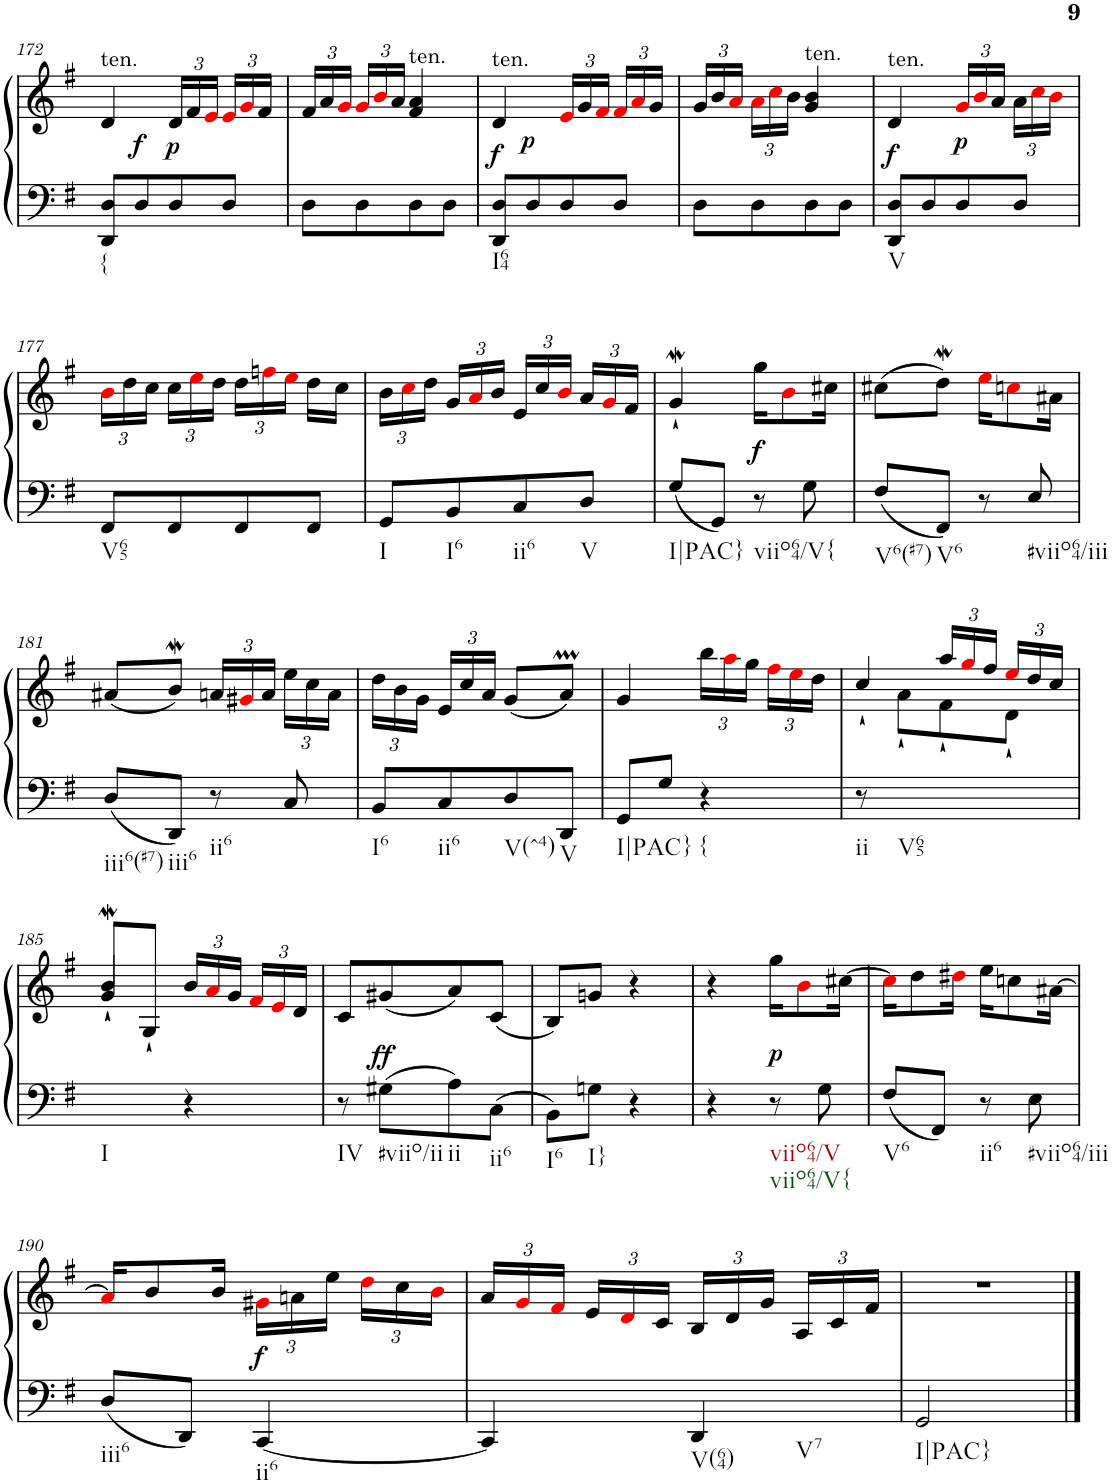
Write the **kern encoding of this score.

**kern	**kern	**dynam
*part1	*part1	*part1
*staff2	*staff1	*staff1/2
*I"Harpsichord	*	*
*I'Hch.	*	*
!!LO:PB:g=z
*clefF4	*clefG2	*
*k[f#]	*k[f#]	*
*M2/4	*M2/4	*
=172	=172	=172
!	!LO:TX:a:t=ten.	!
!LO:TX:b:t={	!	!
8DD/ 8D/L	4d/	.
!	!	!LO:DY:a=2
8D/	.	f
*	*Xbrackettup	*
!	!	!LO:DY:b
8D/	24d/LL	p
.	24f#/	.
.	24ei/JJ	.
8D/J	24ei/LL	.
.	24gi/	.
.	24f#/JJ	.
=173	=173	=173
8D\L	24f#/LL	.
.	24a/	.
.	24gi/JJ	.
8D\	24gi/LL	.
.	24bi/	.
.	24a/JJ	.
!	!LO:TX:a:t=ten.	!
8D\	4f#/ 4a/	.
8D\J	.	.
=174	=174	=174
!	!LO:TX:a:t=ten.	!
!LO:TX:b:t=I64	!	!
!	!	!LO:DY:b
8DD/ 8D/L	4d/	f
!	!	!LO:DY:a=2
8D/	.	p
8D/	24ei/LL	.
.	24g/	.
.	24f#i/JJ	.
8D/J	24f#i/LL	.
.	24ai/	.
.	24g/JJ	.
=175	=175	=175
8D\L	24g/LL	.
.	24b/	.
.	24ai/JJ	.
8D\	24ai\LL	.
.	24cci\	.
.	24b\JJ	.
!	!LO:TX:a:t=ten.	!
8D\	4g/ 4b/	.
8D\J	.	.
=176	=176	=176
!	!LO:TX:a:t=ten.	!
!LO:TX:b:t=V	!	!
!	!	!LO:DY:a=2
8DD/ 8D/L	4d/	f
8D/	.	.
!	!	!LO:DY:b
8D/	24gi/LL	p
.	24bi/	.
.	24a/JJ	.
8D/J	24a\LL	.
.	24cci\	.
.	24bi\JJ	.
!!LO:LB:g=z
=177	=177	=177
!LO:TX:b:t=V65	!	!
8FF#/L	24bi\LL	.
.	24dd\	.
.	24cc\JJ	.
8FF#/	24cc\LL	.
.	24eei\	.
.	24dd\JJ	.
8FF#/	24dd\LL	.
.	24ffni\	.
.	24eei\JJ	.
8FF#/J	16dd\LL	.
.	16cc\JJ	.
=178	=178	=178
!LO:TX:b:t=I	!	!
8GG/L	24b\LL	.
.	24cci\	.
.	24dd\JJ	.
!LO:TX:b:t=I6	!	!
8BB/	24g/LL	.
.	24ai/	.
.	24b/JJ	.
!LO:TX:b:t=ii6	!	!
8C/	24e/LL	.
.	24cc/	.
.	24bi/JJ	.
!LO:TX:b:t=V	!	!
8D/J	24a/LL	.
.	24gi/	.
.	24f#/JJ	.
=179	=179	=179
!LO:TX:b:t=I|PAC}	!	!
8G/L	4gw`/	.
8GG/J	.	.
!LO:TX:b:t=viio64/V{	!	!
!	!	!LO:DY:b
8r	16gg\KL	f
.	8bi\	.
8G\	.	.
.	16cc#X\Jk	.
=180	=180	=180
!LO:TX:b:t=V6(#7)	!	!
8F#/L	(>8cc#X\L	.
!LO:TX:b:t=V6	!	!
8FF#/J	8ddW\J)	.
8r	16eei\KL	.
.	8ccni\	.
!LO:TX:b:t=#viio64/iii	!	!
8E/	.	.
.	16a#X\Jk	.
!!LO:LB:g=z
=181	=181	=181
!LO:TX:b:t=iii6(#7)	!	!
8D/L	(<8a#X/L	.
!LO:TX:b:t=iii6	!	!
8DD/J	8bW/J)	.
!LO:TX:b:t=ii6	!	!
8r	24an/LL	.
.	24g#Xi/	.
.	24a/JJ	.
8C/	24ee\LL	.
.	24cc\	.
.	24a\JJ	.
=182	=182	=182
!LO:TX:b:t=I6	!	!
8BB/L	24dd\LL	.
.	24b\	.
.	24g\JJ	.
!LO:TX:b:t=ii6	!	!
8C/	24e/LL	.
.	24cc/	.
.	24a/JJ	.
!LO:TX:b:t=V(^4)	!	!
8D/	(<8g/L	.
!LO:TX:b:t=V	!	!
8DD/J	8aM/J)	.
=183	=183	=183
!LO:TX:b:t=I|PAC}	!	!
8GG/L	4g/	.
8G/J	.	.
!LO:TX:b:t={	!	!
4r	24bb\LL	.
.	24aai\	.
.	24gg\JJ	.
.	24ff#i\LL	.
.	24eei\	.
.	24dd\JJ	.
=184	=184	=184
*	*^	*
!LO:TX:b:t=ii	!	!	!
8r	4cc`/	8ryy	.
!LO:TX:b:t=V65	!	!	!
4.ryy	.	8a`<\L	.
.	24aa/LL	8f#`<\	.
.	24ggi/	.	.
.	24ff#/JJ	.	.
.	24eei/LL	8d`<\J	.
.	24dd/	.	.
.	24cc/JJ	.	.
!!LO:LB:g=z	!!
=185	=185	=185	=185
!LO:TX:b:t=I	!	!	!
4ryy	4b`</	8gw`/L	.
.	.	8G`</J	.
4r	24b/LL	4ryy	.
.	24ai/	.	.
.	24g/JJ	.	.
.	24f#i/LL	.	.
.	24ei/	.	.
.	24d/JJ	.	.
*	*v	*v	*
=186	=186	=186
!LO:TX:b:t=IV	!	!
8r	8c/L	.
!LO:TX:b:t=#viio/ii	!	!
!	!	!LO:DY:b
8G#X\L	(<8g#X/	ff
!LO:TX:b:t=ii	!	!
8A\	8a/)	.
!LO:TX:b:t=ii6	!	!
8C\J	(<8c/J	.
=187	=187	=187
!LO:TX:b:t=I6	!	!
8BB\L	8B/L)	.
!LO:TX:b:t=I}	!	!
8Gn\J	8gn/J	.
4r	4r	.
=188	=188	=188
4r	4r	.
!LO:TX:b:t=viio64/V	!	!
!LO:TX:b:t=viio64/V{	!	!
!	!	!LO:DY:b
8r	16gg\KL	p
.	8bi\	.
8G\	.	.
.	[16cc#X\Jk	.
=189	=189	=189
!LO:TX:b:t=V6	!	!
8F#/L	16cc#i\KL]	.
.	8dd\	.
8FF#/J	.	.
.	16dd#Xi\Jk	.
!LO:TX:b:t=ii6	!	!
8r	16ee\KL	.
.	8ccn\	.
!LO:TX:b:t=#viio64/iii	!	!
8E\	.	.
.	[16a#X\Jk	.
!!LO:LB:g=z
=190	=190	=190
!LO:TX:b:t=iii6	!	!
8D/L	16a#i/KL]	.
.	8b/	.
8DD/J	.	.
.	16b/Jk	.
!LO:TX:b:t=ii6	!	!
!	!	!LO:DY:b
[4CC/	24g#Xi\LL	f
.	24an\	.
.	24ee\JJ	.
.	24ddi\LL	.
.	24cc\	.
.	24bi\JJ	.
=191	=191	=191
4CC/]	24a/LL	.
.	24gi/	.
.	24f#i/JJ	.
.	24e/LL	.
.	24di/	.
.	24c/JJ	.
!LO:TX:b:t=V(64)	!	!
!LO:TX:b:t=V7	!	!
4DD/	24B/LL	.
.	24d/	.
.	24g/JJ	.
.	24A/LL	.
.	24c/	.
.	24f#/JJ	.
=192	=192	=192
!LO:TX:b:t=I|PAC}	!	!
2GG/	2r	.
==	==	==
*-	*-	*-
